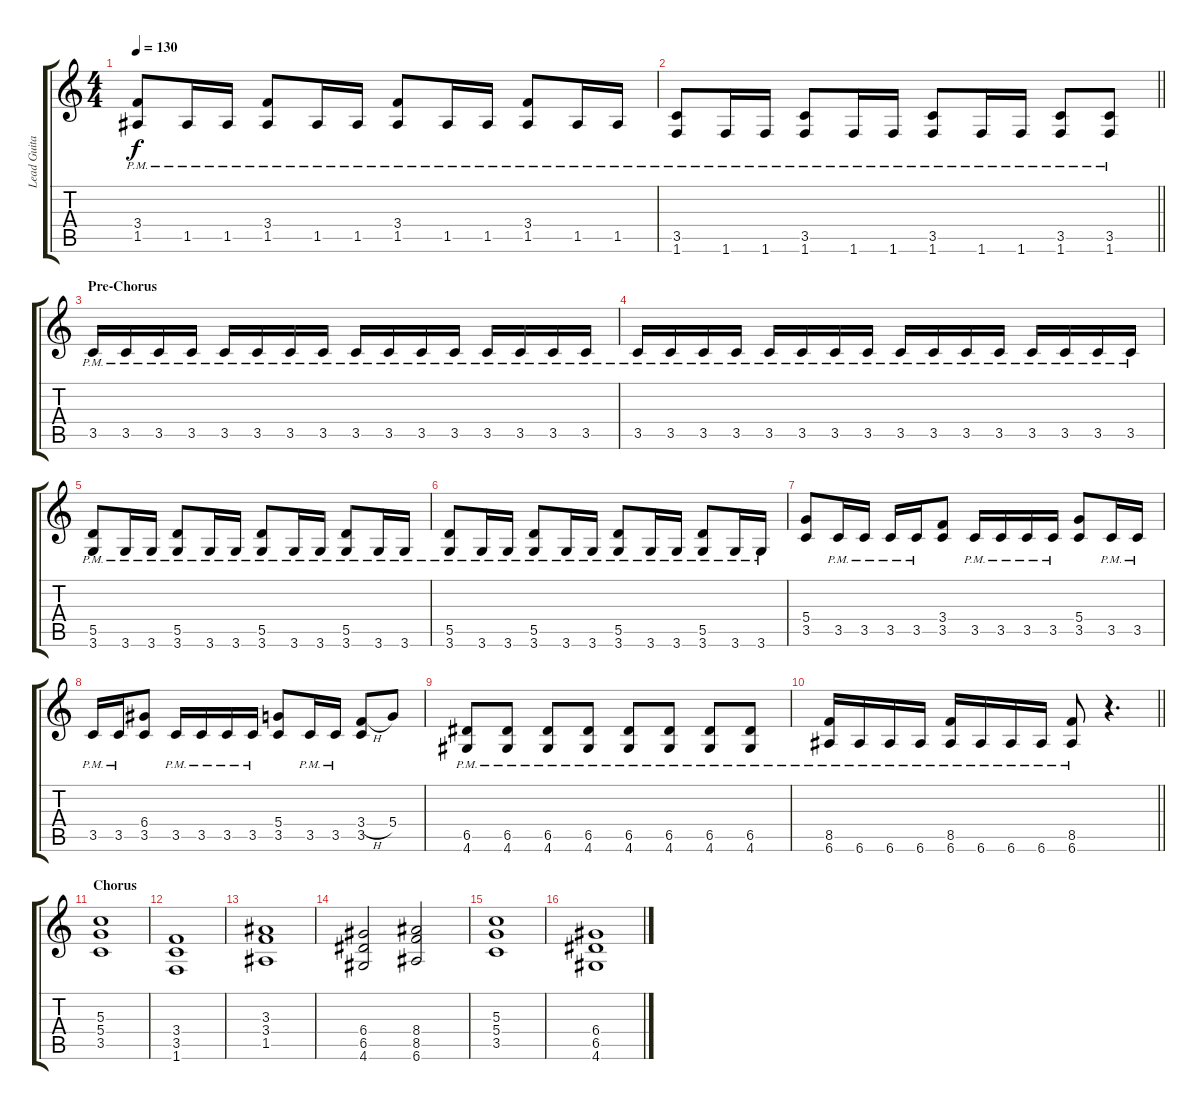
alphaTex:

\track ("Lead Guitar" "Lead Guita") {instrument distortionguitar}
\staff {score tabs}
\tuning (E4 B3 G3 D3 A2 E2) {hide}
\ts (4 4)
\tempo 130
\clef g2
\ks c
(3.4{pm} 1.5{pm}).8{dy f} 1.5{pm}.16 1.5{pm}.16 (3.4{pm} 1.5{pm}).8 1.5{pm}.16 1.5{pm}.16 (3.4{pm} 1.5{pm}).8 1.5{pm}.16 1.5{pm}.16 (3.4{pm} 1.5{pm}).8 1.5{pm}.16 1.5{pm}.16 |
\barLineRight lightlight
(3.5{pm} 1.6{pm}).8 1.6{pm}.16 1.6{pm}.16 (3.5{pm} 1.6{pm}).8 1.6{pm}.16 1.6{pm}.16 (3.5{pm} 1.6{pm}).8 1.6{pm}.16 1.6{pm}.16 (3.5{pm} 1.6{pm}).8 (3.5 1.6{pm}).8 |
\section ("" "Pre-Chorus")
3.5{pm}.16 3.5{pm}.16 3.5{pm}.16 3.5{pm}.16 3.5{pm}.16 3.5{pm}.16 3.5{pm}.16 3.5{pm}.16 3.5{pm}.16 3.5{pm}.16 3.5{pm}.16 3.5{pm}.16 3.5{pm}.16 3.5{pm}.16 3.5{pm}.16 3.5{pm}.16 |
3.5{pm}.16 3.5{pm}.16 3.5{pm}.16 3.5{pm}.16 3.5{pm}.16 3.5{pm}.16 3.5{pm}.16 3.5{pm}.16 3.5{pm}.16 3.5{pm}.16 3.5{pm}.16 3.5{pm}.16 3.5{pm}.16 3.5{pm}.16 3.5{pm}.16 3.5{pm}.16 |
(5.5{pm} 3.6{pm}).8 3.6{pm}.16 3.6{pm}.16 (5.5{pm} 3.6{pm}).8 3.6{pm}.16 3.6{pm}.16 (5.5{pm} 3.6{pm}).8 3.6{pm}.16 3.6{pm}.16 (5.5{pm} 3.6{pm}).8 3.6{pm}.16 3.6{pm}.16 |
(5.5{pm} 3.6{pm}).8 3.6{pm}.16 3.6{pm}.16 (5.5{pm} 3.6{pm}).8 3.6{pm}.16 3.6{pm}.16 (5.5{pm} 3.6{pm}).8 3.6{pm}.16 3.6{pm}.16 (5.5{pm} 3.6{pm}).8 3.6{pm}.16 3.6{pm}.16 |
(5.4 3.5).8 3.5{pm}.16 3.5{pm}.16 3.5{pm}.16 3.5{pm}.16 (3.4 3.5).8 3.5{pm}.16 3.5{pm}.16 3.5{pm}.16 3.5{pm}.16 (5.4 3.5).8 3.5{pm}.16 3.5{pm}.16 |
3.5{pm}.16 3.5{pm}.16 (6.4 3.5).8 3.5{pm}.16 3.5{pm}.16 3.5{pm}.16 3.5{pm}.16 (5.4 3.5).8 3.5{pm}.16 3.5{pm}.16 (3.4{h} 3.5).8 5.4.8 |
(6.5{pm} 4.6{pm}).8 (6.5{pm} 4.6{pm}).8 (6.5{pm} 4.6{pm}).8 (6.5{pm} 4.6{pm}).8 (6.5{pm} 4.6{pm}).8 (6.5{pm} 4.6{pm}).8 (6.5{pm} 4.6{pm}).8 (6.5{pm} 4.6{pm}).8 |
\barLineRight lightlight
(8.5{pm} 6.6{pm}).16 6.6{pm}.16 6.6{pm}.16 6.6{pm}.16 (8.5{pm} 6.6{pm}).16 6.6{pm}.16 6.6{pm}.16 6.6{pm}.16 (8.5{pm} 6.6{pm}).8 r.4{d} |
\section ("" "Chorus")
(5.3 5.4 3.5).1 |
(3.4 3.5 1.6).1 |
(3.3 3.4 1.5).1 |
(6.4 6.5 4.6).2 (8.4 8.5 6.6).2 |
(5.3 5.4 3.5).1 |
(6.4 6.5 4.6).1
